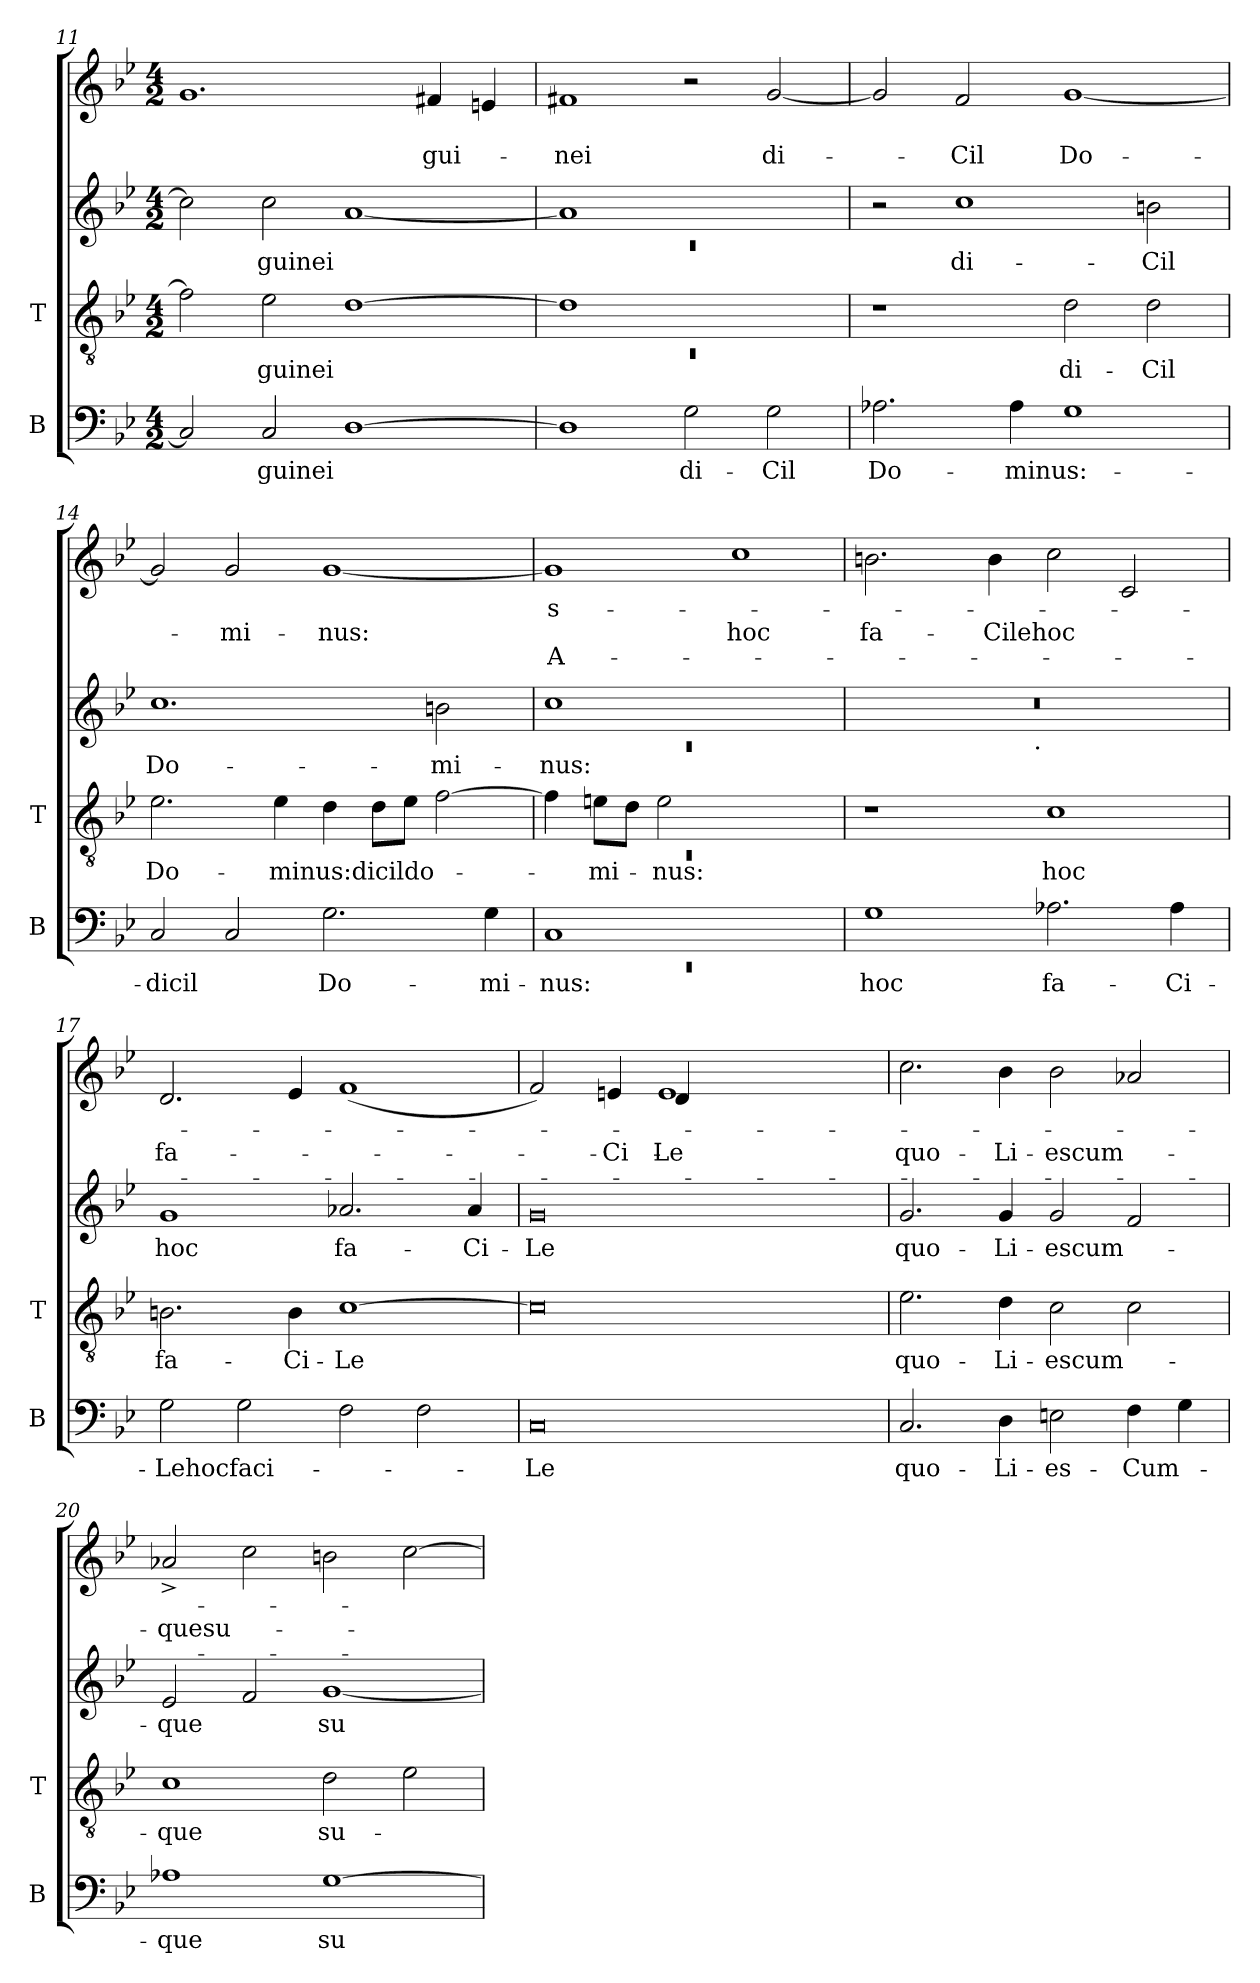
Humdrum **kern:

**kern	**text	**kern	**text	**kern	**text	**kern	**text	**text	**text
*part4	*part4	*part3	*part3	*part2	*part2	*part1	*part1	*part1	*part1
*staff4	*staff4	*staff3	*staff3	*staff2	*staff2	*staff1	*staff1	*staff1	*staff1
*I"B	*	*I"T	*	*	*	*	*	*	*
*I'B	*	*I'T	*	*	*	*	*	*	*
*clefF4	*	*clefGv2	*	*clefG2	*	*clefG2	*	*	*
*k[b-e-]	*	*k[b-e-]	*	*k[b-e-]	*	*k[b-e-]	*	*	*
*B-:	*	*B-:	*	*B-:	*	*B-:	*	*	*
*M4/2	*	*M4/2	*	*M4/2	*	*M4/2	*	*	*
=11	=11	=11	=11	=11	=11	=11	=11	=11	=11
2C/]	.	2f\]	.	2cc\]	.	1.g	.	.	.
!	!LO:LY:b	!	!LO:LY:b	!	!LO:LY:b	!	!	!	!
2C/	-guinei	2e-\	-guinei	2cc\	-guinei	.	.	.	.
[>1D	.	[>1d	.	[<1a	.	.	.	.	.
!	!	!	!	!	!	!	!	!LO:LY:b	!
.	.	.	.	.	.	4f#X/	.	gui-	.
.	.	.	.	.	.	4en/	.	.	.
=12	=12	=12	=12	=12	=12	=12	=12	=12	=12
*	*	*^	*	*^	*	*	*	*	*
!	!	!	!LO:N:vis=1	!	!	!LO:N:vis=1	!	!	!	!LO:LY:b	!
1D]	.	1d]	0rC	.	1a]	0rc	.	1f#X	.	-nei	.
!	!LO:LY:b	!	!	!	!	!	!	!	!	!	!
2G\	di-	1ryy	.	.	1ryy	.	.	2r	.	.	.
!	!LO:LY:b	!	!	!	!	!	!	!	!	!LO:LY:b	!
2G\	-Cil	.	.	.	.	.	.	[<2g/	.	di-	.
*	*	*v	*v	*	*	*	*	*	*	*	*
*	*	*	*	*v	*v	*	*	*	*	*
=13	=13	=13	=13	=13	=13	=13	=13	=13	=13
!	!LO:LY:b	!	!	!	!	!	!	!	!
2.A-X\	Do-	1r	.	2r	.	2g/]	.	.	.
!	!	!	!	!	!LO:LY:b	!	!	!LO:LY:b	!
.	.	.	.	1cc	di-	2f/	.	-Cil	.
!	!LO:LY:b	!	!	!	!	!	!	!	!
4A-\	-minus:-	.	.	.	.	.	.	.	.
!	!	!	!LO:LY:b	!	!	!	!	!LO:LY:b	!
1G	.	2d\	di-	.	.	[<1g	.	Do-	.
!	!	!	!LO:LY:b	!	!LO:LY:b	!	!	!	!
.	.	2d\	-Cil	2bn\	-Cil	.	.	.	.
=14	=14	=14	=14	=14	=14	=14	=14	=14	=14
!	!LO:LY:b	!	!LO:LY:b	!	!LO:LY:b	!	!	!	!
2C/	-dicil	2.e-\	Do-	1.cc	Do-	2g/]	.	.	.
!	!	!	!	!	!	!	!	!LO:LY:b	!
2C/	.	.	.	.	.	2g/	.	-mi-	.
!	!	!	!LO:LY:b	!	!	!	!	!	!
.	.	4e-\	-minus:dicildo-	.	.	.	.	.	.
!	!LO:LY:b	!	!	!	!	!	!	!LO:LY:b	!
2.G\	Do-	4d\	.	.	.	[<1g	.	-nus:	.
.	.	8d\L	.	.	.	.	.	.	.
.	.	8e-\J	.	.	.	.	.	.	.
!	!	!	!	!	!LO:LY:b	!	!	!	!
.	.	[<2f\	.	2bn\	-mi-	.	.	.	.
!	!LO:LY:b	!	!	!	!	!	!	!	!
4G\	-mi-	.	.	.	.	.	.	.	.
!!LO:LB:g=z
=15	=15	=15	=15	=15	=15	=15	=15	=15	=15
*^	*	*^	*	*^	*	*	*	*	*
!	!LO:N:vis=1	!LO:LY:b	!	!LO:N:vis=1	!	!	!LO:N:vis=1	!LO:LY:b	!	!LO:LY:b:rj	!	!LO:LY:b:rj
1C	0rEE	-nus:	4f\]	0rC	.	1cc	0rc	-nus:	1g]	s-	.	-A-
!	!	!	!	!	!LO:LY:b	!	!	!	!	!	!	!
.	.	.	8en\L	.	-mi-	.	.	.	.	.	.	.
.	.	.	8d\J	.	.	.	.	.	.	.	.	.
!	!	!	!	!	!LO:LY:b	!	!	!	!	!	!	!
.	.	.	2e\	.	-nus:	.	.	.	.	.	.	.
!	!	!	!	!	!	!	!	!	!	!	!LO:LY:b	!
1ryy	.	.	1ryy	.	.	1ryy	.	.	1cc	.	hoc	.
*v	*v	*	*	*	*	*	*	*	*	*	*	*
*	*	*v	*v	*	*	*	*	*	*	*	*
=16	=16	=16	=16	=16	=16	=16	=16	=16	=16	=16
!	!LO:LY:b	!	!	!	!	!	!	!	!LO:LY:b	!
1G	hoc	1r	.	0r	2ryy	.	2.bn\	.	fa-	.
.	.	.	.	.	4...ryy	.	.	.	.	.
!	!	!	!	!	!	!	!	!	!LO:LY:b	!
.	.	.	.	.	.	.	4b\	.	-Cilehoc	.
!	!	!	!	!	!LO:TX:b:t=.	!	!	!	!	!
.	.	.	.	.	1ryy	.	.	.	.	.
!	!LO:LY:b	!	!LO:LY:b	!	!	!	!	!	!	!
2.A-X\	fa-	1c	hoc	.	.	.	2cc\	.	.	.
.	.	.	.	.	.	.	2c/	.	.	.
!	!LO:LY:b	!	!	!	!	!	!	!	!	!
4A-\	-Ci-	.	.	.	.	.	.	.	.	.
.	.	.	.	.	32ryy	.	.	.	.	.
=17	=17	=17	=17	=17	=17	=17	=17	=17	=17	=17
!	!LO:LY:b	!	!LO:LY:b	!	!	!LO:LY:b	!	!	!LO:LY:b	!
*	*	*	*	*v	*v	*	*	*	*	*
2G\	-Lehocfaci-	2.Bn\	fa-	1g	hoc	2.d/	.	fa-	.
2G\	.	.	.	.	.	.	.	.	.
!	!	!	!LO:LY:b	!	!	!	!	!	!
.	.	4B\	-Ci-	.	.	4e-/	.	.	.
!	!	!	!LO:LY:b	!	!LO:LY:b	!	!	!	!
2F\	.	[>1c	-Le	2.a-X/	fa-	(<1f	.	.	.
2F\	.	.	.	.	.	.	.	.	.
!	!	!	!	!	!LO:LY:b	!	!	!	!
.	.	.	.	4a-/	-Ci-	.	.	.	.
=18	=18	=18	=18	=18	=18	=18	=18	=18	=18
!	!LO:LY:b	!	!	!	!LO:LY:b	!	!	!	!
*	*	*	*	*	*	*^	*	*	*
0C	-Le	0c]	.	0g	-Le	2.ryy	2f/)	.	.	.
!	!	!	!	!	!	!	!	!	!LO:LY:b	!
.	.	.	.	.	.	.	4en/	.	Ci-	.
!	!	!	!	!	!	!	!	!	!LO:LY:b	!
.	.	.	.	.	.	1e	4d/	.	-Le	.
.	.	.	.	.	.	.	4ryy	.	.	.
.	.	.	.	.	.	.	2.ryy	.	.	.
.	.	.	.	.	.	4ryy	.	.	.	.
*	*	*	*	*	*	*v	*v	*	*	*
=19	=19	=19	=19	=19	=19	=19	=19	=19	=19
!	!LO:LY:b	!	!LO:LY:b	!	!LO:LY:b	!	!	!LO:LY:b	!
2.C/	quo-	2.e-\	quo-	2.g/	quo-	2.cc\	.	-quo-	.
!	!LO:LY:b	!	!LO:LY:b	!	!LO:LY:b	!	!	!LO:LY:b	!
4D\	-Li-	4d\	-Li-	4g/	-Li-	4b-\	.	-Li-	.
!	!LO:LY:b	!	!LO:LY:b	!	!LO:LY:b	!	!	!LO:LY:b	!
2En\	-es-	2c\	-escum-	2g/	-escum-	2b-\	.	-escum-	.
!	!LO:LY:b	!	!	!	!	!	!	!	!
4F\	-Cum-	2c\	.	2f/	.	2a-X/	.	.	.
4G\	.	.	.	.	.	.	.	.	.
=20	=20	=20	=20	=20	=20	=20	=20	=20	=20
!	!LO:LY:b	!	!LO:LY:b	!	!LO:LY:b	!	!	!LO:LY:b	!
1A-X	-que	1c	-que	2e-/	-que	2a-X^</	.	-quesu-	.
.	.	.	.	2f/	.	2cc\	.	.	.
!	!LO:LY:b	!	!LO:LY:b	!	!LO:LY:b	!	!	!	!
[>1G	su-	2d\	su-	[<1g	su-	2bn\	.	.	.
.	.	2e-\	.	.	.	[>2cc\	.	.	.
=	=	=	=	=	=	=	=	=	=
*-	*-	*-	*-	*-	*-	*-	*-	*-	*-
